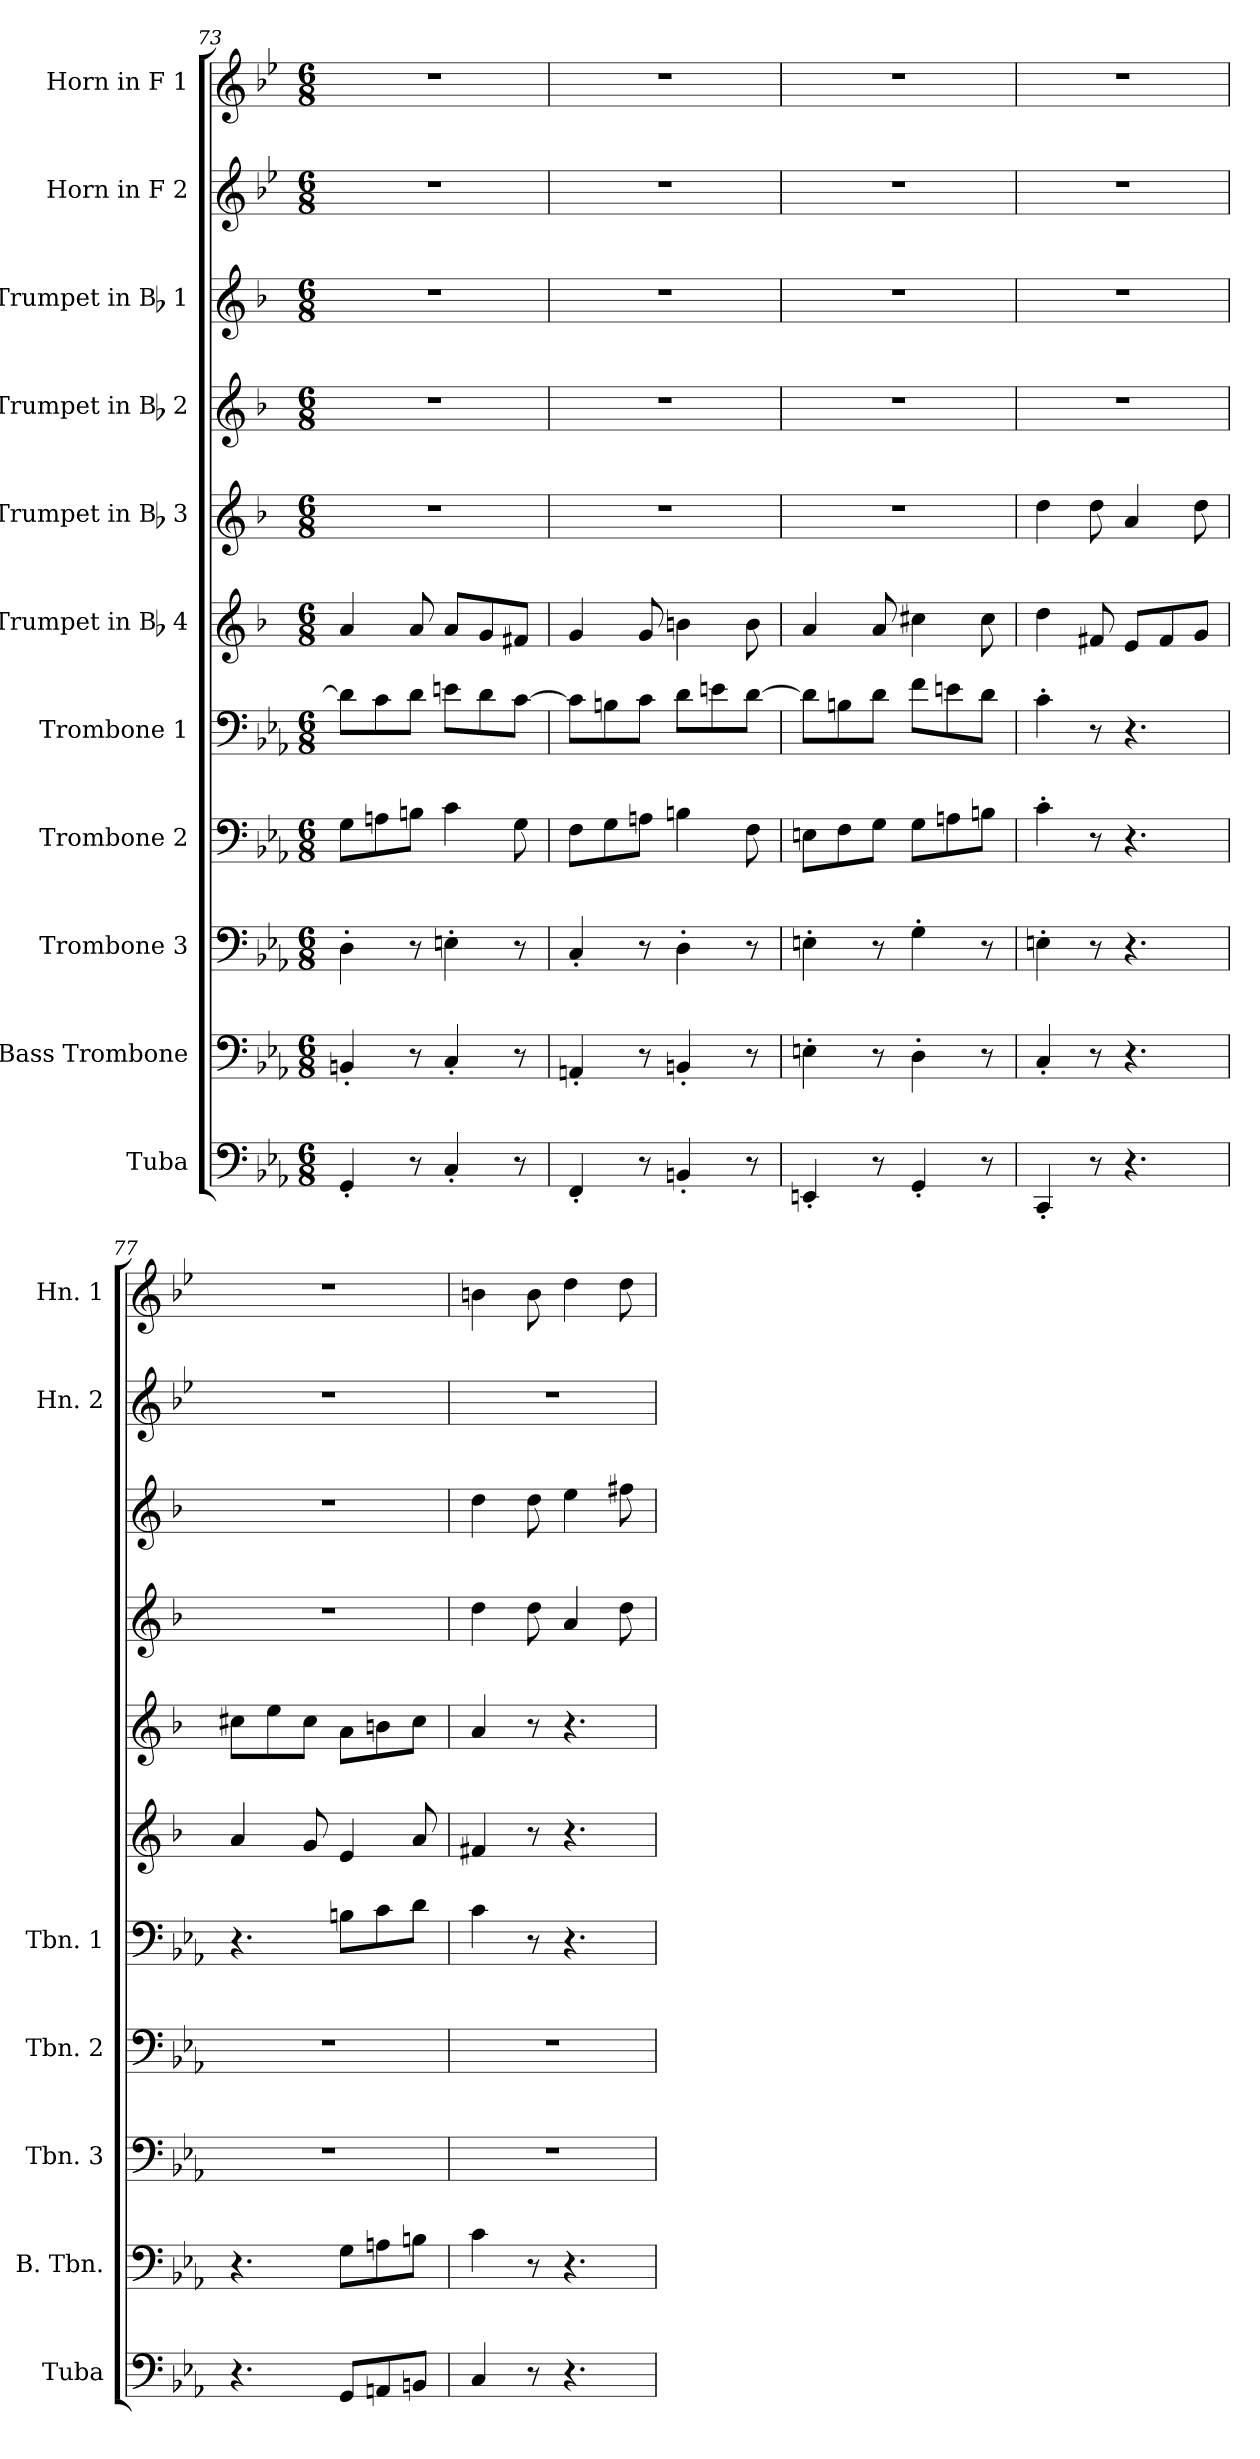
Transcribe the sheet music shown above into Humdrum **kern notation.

**kern	**kern	**kern	**kern	**kern	**kern	**kern	**kern	**kern	**kern	**kern
*part11	*part10	*part9	*part8	*part7	*part6	*part5	*part4	*part3	*part2	*part1
*staff11	*staff10	*staff9	*staff8	*staff7	*staff6	*staff5	*staff4	*staff3	*staff2	*staff1
*I"Tuba	*I"Bass Trombone	*I"Trombone 3	*I"Trombone 2	*I"Trombone 1	*I"Trumpet in Bb 4	*I"Trumpet in Bb 3	*I"Trumpet in Bb 2	*I"Trumpet in Bb 1	*I"Horn in F 2	*I"Horn in F 1
*I'Tuba	*I'B. Tbn.	*I'Tbn. 3	*I'Tbn. 2	*I'Tbn. 1	*	*	*	*	*I'Hn. 2	*I'Hn. 1
*clefF4	*clefF4	*clefF4	*clefF4	*clefF4	*clefG2	*clefG2	*clefG2	*clefG2	*clefG2	*clefG2
*	*	*	*	*	*ITrd1c2	*ITrd1c2	*ITrd1c2	*ITrd1c2	*ITrd4c7	*ITrd4c7
*k[b-e-a-]	*k[b-e-a-]	*k[b-e-a-]	*k[b-e-a-]	*k[b-e-a-]	*k[b-e-a-]	*k[b-e-a-]	*k[b-e-a-]	*k[b-e-a-]	*k[b-e-a-]	*k[b-e-a-]
*E-:	*E-:	*E-:	*E-:	*E-:	*E-:	*E-:	*E-:	*E-:	*E-:	*E-:
*M6/8	*M6/8	*M6/8	*M6/8	*M6/8	*M6/8	*M6/8	*M6/8	*M6/8	*M6/8	*M6/8
=73	=73	=73	=73	=73	=73	=73	=73	=73	=73	=73
4GG'</	4BBn'</	4D'>\	8G\L	8d\L]	4g/	2.r	2.r	2.r	2.r	2.r
.	.	.	8An\	8c\	.	.	.	.	.	.
8r	8r	8r	8Bn\J	8d\J	8g/	.	.	.	.	.
4C'</	4C'</	4En'>\	4c\	8en\L	8g/L	.	.	.	.	.
.	.	.	.	8d\	8f/	.	.	.	.	.
8r	8r	8r	8G\	[8c\J	8en/J	.	.	.	.	.
!!LO:PB:g=z
=74	=74	=74	=74	=74	=74	=74	=74	=74	=74	=74
4FF'</	4AAn'</	4C'</	8F\L	8c\L]	4f/	2.r	2.r	2.r	2.r	2.r
.	.	.	8G\	8Bn\	.	.	.	.	.	.
8r	8r	8r	8An\J	8c\J	8f/	.	.	.	.	.
4BBn'</	4BBn'</	4D'>\	4Bn\	8d\L	4an\	.	.	.	.	.
.	.	.	.	8en\	.	.	.	.	.	.
8r	8r	8r	8F\	[8d\J	8a\	.	.	.	.	.
=75	=75	=75	=75	=75	=75	=75	=75	=75	=75	=75
4EEn'</	4En'>\	4En'>\	8En\L	8d\L]	4g/	2.r	2.r	2.r	2.r	2.r
.	.	.	8F\	8Bn\	.	.	.	.	.	.
8r	8r	8r	8G\J	8d\J	8g/	.	.	.	.	.
4GG'</	4D'>\	4G'>\	8G\L	8f\L	4bn\	.	.	.	.	.
.	.	.	8An\	8en\	.	.	.	.	.	.
8r	8r	8r	8Bn\J	8d\J	8b\	.	.	.	.	.
=76	=76	=76	=76	=76	=76	=76	=76	=76	=76	=76
4CC'</	4C'</	4En'>\	4c'>\	4c'>\	4cc\	4cc\	2.r	2.r	2.r	2.r
8r	8r	8r	8r	8r	8en/	8cc\	.	.	.	.
4.r	4.r	4.r	4.r	4.r	8d/L	4g/	.	.	.	.
.	.	.	.	.	8e/	.	.	.	.	.
.	.	.	.	.	8f/J	8cc\	.	.	.	.
=77	=77	=77	=77	=77	=77	=77	=77	=77	=77	=77
4.r	4.r	2.r	2.r	4.r	4g/	8bn\L	2.r	2.r	2.r	2.r
.	.	.	.	.	.	8dd\	.	.	.	.
.	.	.	.	.	8f/	8b\J	.	.	.	.
8GG/L	8G\L	.	.	8Bn\L	4d/	8g\L	.	.	.	.
8AAn/	8An\	.	.	8c\	.	8an\	.	.	.	.
8BBn/J	8Bn\J	.	.	8d\J	8g/	8b\J	.	.	.	.
=78	=78	=78	=78	=78	=78	=78	=78	=78	=78	=78
4C/	4c\	2.r	2.r	4c\	4en/	4g/	4cc\	4cc\	2.r	4en\
8r	8r	.	.	8r	8r	8r	8cc\	8cc\	.	8e\
4.r	4.r	.	.	4.r	4.r	4.r	4g/	4dd\	.	4g\
.	.	.	.	.	.	.	8cc\	8een\	.	8g\
=	=	=	=	=	=	=	=	=	=	=
*-	*-	*-	*-	*-	*-	*-	*-	*-	*-	*-
